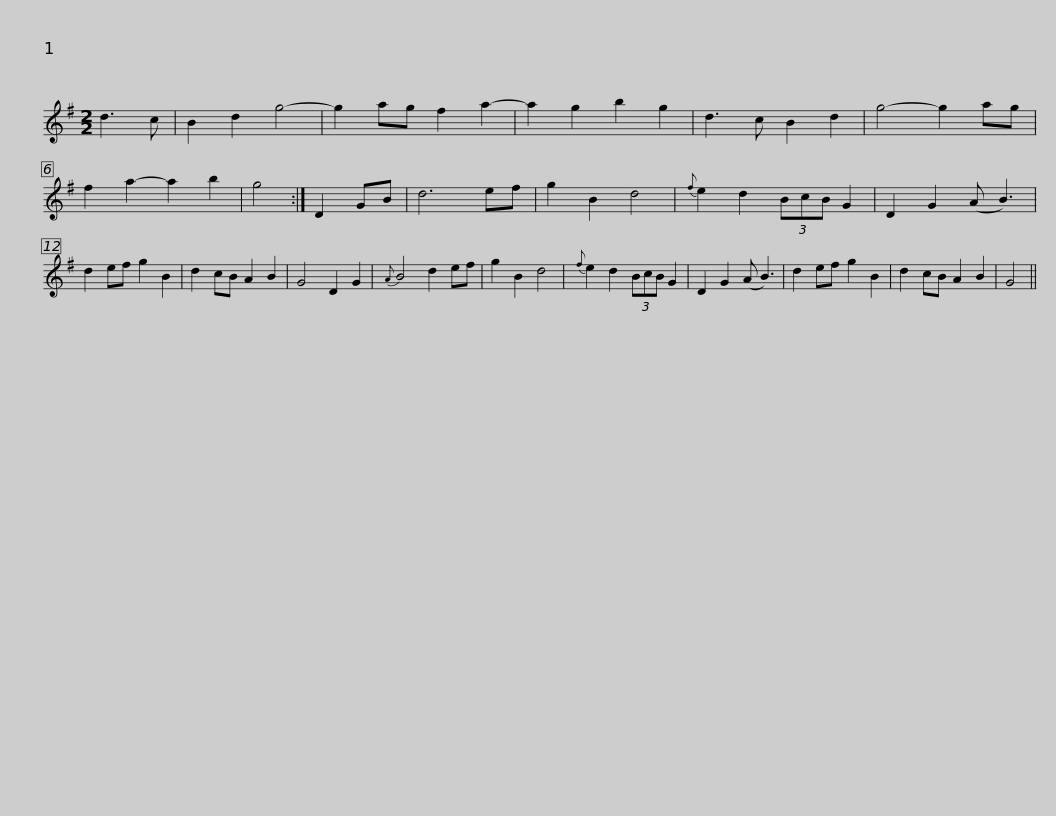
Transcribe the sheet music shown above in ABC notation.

X:1
L:1/8
M:2/2
I:linebreak $
K:G
V:1 treble
V:1
 d3 c | B2 d2 g4- | g2 ag f2 a2- | a2 g2 b2 g2 | d3 c B2 d2 | %5
 g4- g2 ag | f2 a2- a2 b2 | g4 :| D2 GB | d6 ef |$ %10
 g2 B2 d4 |{f} e2 d2 (3BcB G2 | D2 G2 (A B3) | d2 ef g2 B2 | d2 cB A2 B2 | %15
 G4 D2 G2 |{A} B4 d2 ef | g2 B2 d4 |{f} e2 d2 (3BcB G2 |$ D2 G2 (A B3) | %20
 d2 ef g2 B2 | d2 cB A2 B2 | G4 || %23
